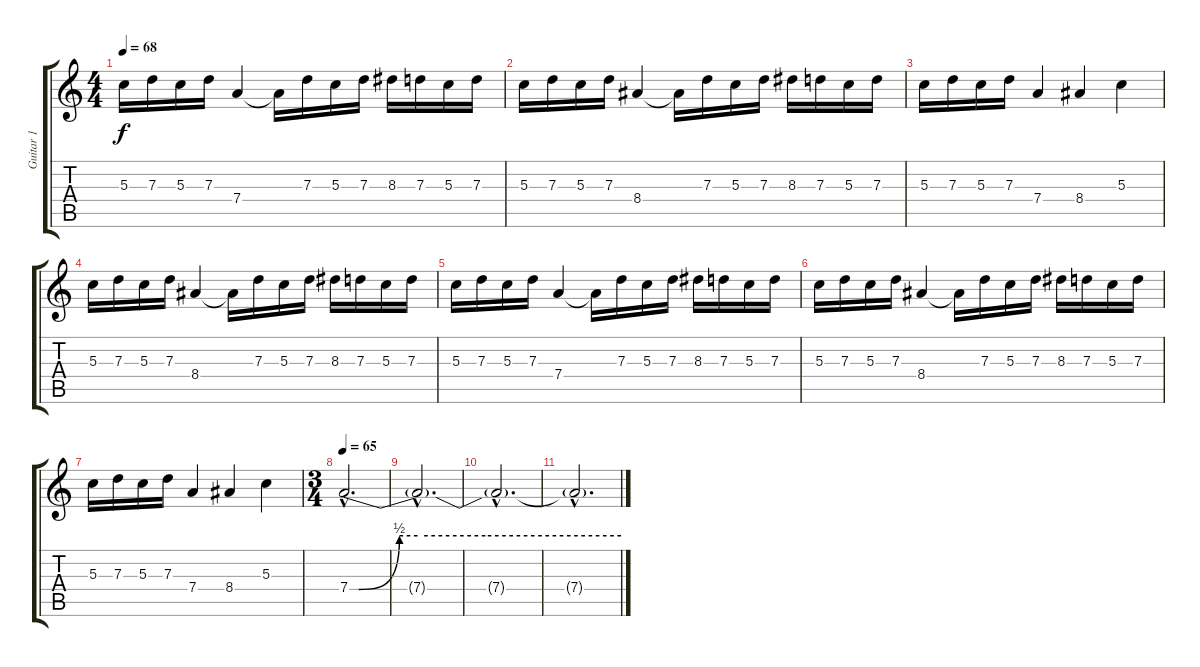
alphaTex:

\track ("Guitar 1" "Guitar 1") {instrument distortionguitar}
\staff {score tabs}
\tuning (E4 B3 G3 D3 A2 D2) {hide}
\ts (4 4)
\tempo 68
\clef g2
\ks c
5.3.16{dy f} 7.3.16 5.3.16 7.3.16 7.4.4 7.4{t}.16 7.3.16 5.3.16 7.3.16 8.3.16 7.3.16 5.3.16 7.3.16 |
5.3.16 7.3.16 5.3.16 7.3.16 8.4.4 8.4{t}.16 7.3.16 5.3.16 7.3.16 8.3.16 7.3.16 5.3.16 7.3.16 |
5.3.16 7.3.16 5.3.16 7.3.16 7.4.4 8.4.4 5.3.4 |
5.3.16 7.3.16 5.3.16 7.3.16 8.4.4 8.4{t}.16 7.3.16 5.3.16 7.3.16 8.3.16 7.3.16 5.3.16 7.3.16 |
5.3.16 7.3.16 5.3.16 7.3.16 7.4.4 7.4{t}.16 7.3.16 5.3.16 7.3.16 8.3.16 7.3.16 5.3.16 7.3.16 |
5.3.16 7.3.16 5.3.16 7.3.16 8.4.4 8.4{t}.16 7.3.16 5.3.16 7.3.16 8.3.16 7.3.16 5.3.16 7.3.16 |
5.3.16 7.3.16 5.3.16 7.3.16 7.4.4 8.4.4 5.3.4 |
\ts (3 4)
\tempo 65
7.4{be (custom 0 0 2 0 11 2 15 2 30 2 60 2) hac}.2{d} |
7.4{hac t}.2{d volume 7} |
7.4{hac t}.2{d} |
7.4{hac t}.2{d}
